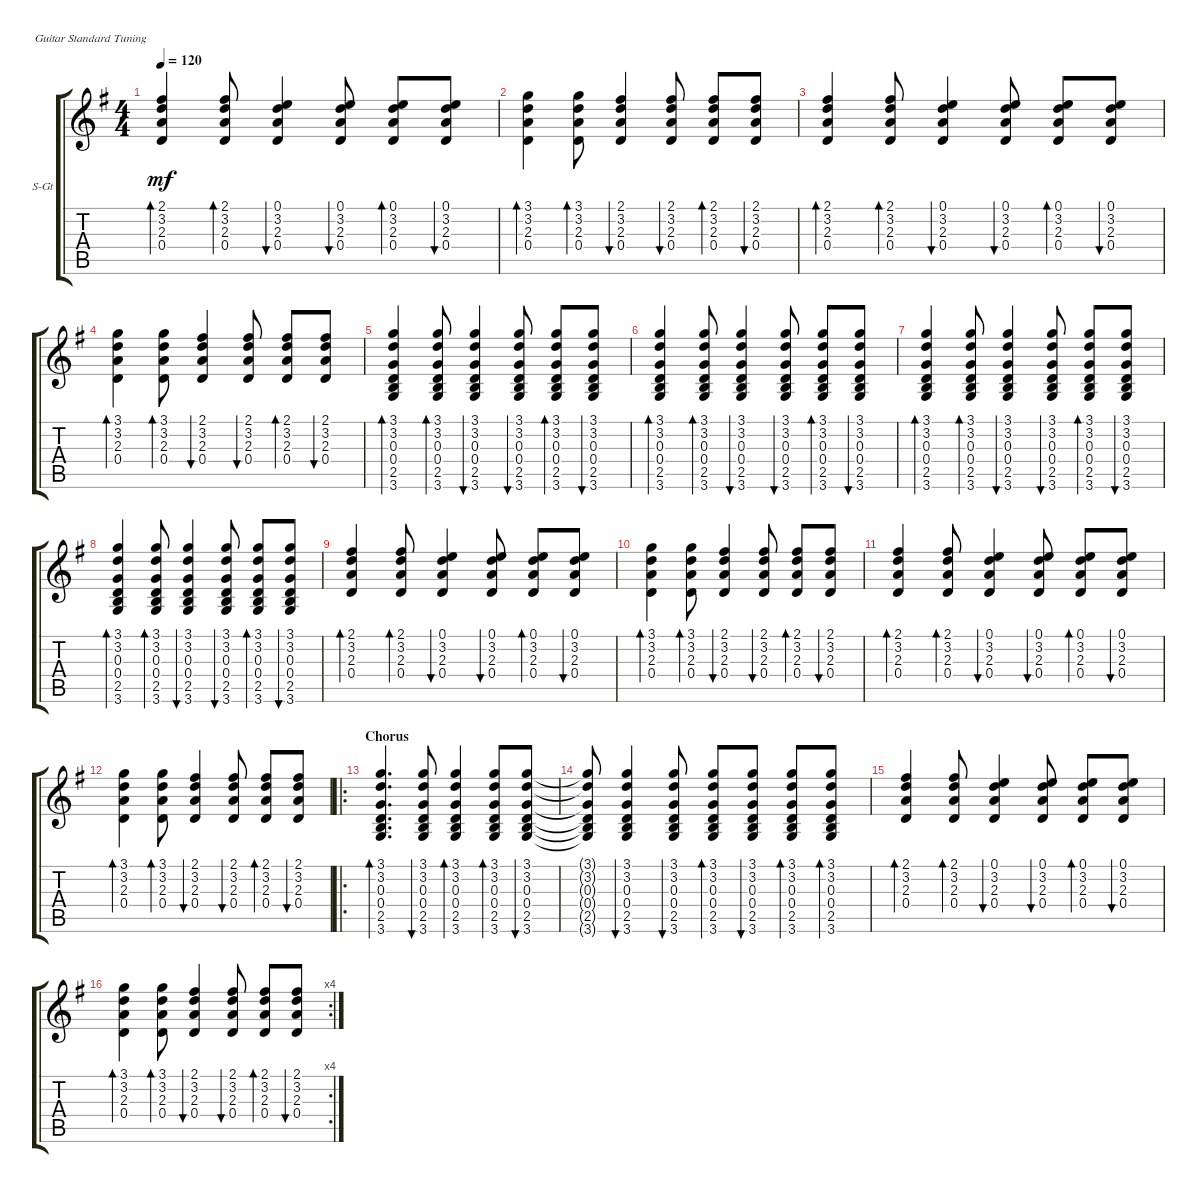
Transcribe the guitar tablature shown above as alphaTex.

\defaultSystemsLayout 4
\bracketExtendMode groupsimilarinstruments
\firstSystemTrackNameOrientation horizontal
\otherSystemsTrackNameOrientation horizontal
\track ("Steel Guitar" "S-Gt") {instrument acousticguitarsteel}
\staff {score tabs}
\tuning (E4 B3 G3 D3 A2 E2)
\ts (4 4)
\tempo 120
\clef g2
\ks g
(0.4 2.3 3.2 2.1).4{bd 30 dy mf} (0.4 2.3 3.2 2.1).8{bd 30} (0.4 2.3 3.2 0.1).4{bu 30} (0.4 2.3 3.2 0.1).8{bu 30} (0.4 2.3 3.2 0.1).8{bd 30} (0.4 2.3 3.2 0.1).8{bu 30} |
(0.4 2.3 3.2 3.1).4{bd 30} (0.4 2.3 3.2 3.1).8{bd 30} (0.4 2.3 3.2 2.1).4{bu 30} (0.4 2.3 3.2 2.1).8{bu 30} (0.4 2.3 3.2 2.1).8{bd 30} (0.4 2.3 3.2 2.1).8{bu 30} |
(0.4 2.3 3.2 2.1).4{bd 30} (0.4 2.3 3.2 2.1).8{bd 30} (0.4 2.3 3.2 0.1).4{bu 30} (0.4 2.3 3.2 0.1).8{bu 30} (0.4 2.3 3.2 0.1).8{bd 30} (0.4 2.3 3.2 0.1).8{bu 30} |
(0.4 2.3 3.2 3.1).4{bd 30} (0.4 2.3 3.2 3.1).8{bd 30} (0.4 2.3 3.2 2.1).4{bu 30} (0.4 2.3 3.2 2.1).8{bu 30} (0.4 2.3 3.2 2.1).8{bd 30} (0.4 2.3 3.2 2.1).8{bu 30} |
(0.4 0.3 3.2 3.1 3.6 2.5).4{bd 30} (0.4 0.3 3.2 3.1 3.6 2.5).8{bd 30} (0.4 0.3 3.2 3.1 3.6 2.5).4{bu 30} (0.4 0.3 3.2 3.1 3.6 2.5).8{bu 30} (0.4 0.3 3.2 3.1 3.6 2.5).8{bd 30} (0.4 0.3 3.2 3.1 3.6 2.5).8{bu 30} |
(0.4 0.3 3.2 3.1 3.6 2.5).4{bd 30} (0.4 0.3 3.2 3.1 3.6 2.5).8{bd 30} (0.4 0.3 3.2 3.1 3.6 2.5).4{bu 30} (0.4 0.3 3.2 3.1 3.6 2.5).8{bu 30} (0.4 0.3 3.2 3.1 3.6 2.5).8{bd 30} (0.4 0.3 3.2 3.1 3.6 2.5).8{bu 30} |
(0.4 0.3 3.2 3.1 3.6 2.5).4{bd 30} (0.4 0.3 3.2 3.1 3.6 2.5).8{bd 30} (0.4 0.3 3.2 3.1 3.6 2.5).4{bu 30} (0.4 0.3 3.2 3.1 3.6 2.5).8{bu 30} (0.4 0.3 3.2 3.1 3.6 2.5).8{bd 30} (0.4 0.3 3.2 3.1 3.6 2.5).8{bu 30} |
(0.4 0.3 3.2 3.1 3.6 2.5).4{bd 30} (0.4 0.3 3.2 3.1 3.6 2.5).8{bd 30} (0.4 0.3 3.2 3.1 3.6 2.5).4{bu 30} (0.4 0.3 3.2 3.1 3.6 2.5).8{bu 30} (0.4 0.3 3.2 3.1 3.6 2.5).8{bd 30} (0.4 0.3 3.2 3.1 3.6 2.5).8{bu 30} |
(0.4 2.3 3.2 2.1).4{bd 30} (0.4 2.3 3.2 2.1).8{bd 30} (0.4 2.3 3.2 0.1).4{bu 30} (0.4 2.3 3.2 0.1).8{bu 30} (0.4 2.3 3.2 0.1).8{bd 30} (0.4 2.3 3.2 0.1).8{bu 30} |
(0.4 2.3 3.2 3.1).4{bd 30} (0.4 2.3 3.2 3.1).8{bd 30} (0.4 2.3 3.2 2.1).4{bu 30} (0.4 2.3 3.2 2.1).8{bu 30} (0.4 2.3 3.2 2.1).8{bd 30} (0.4 2.3 3.2 2.1).8{bu 30} |
(0.4 2.3 3.2 2.1).4{bd 30} (0.4 2.3 3.2 2.1).8{bd 30} (0.4 2.3 3.2 0.1).4{bu 30} (0.4 2.3 3.2 0.1).8{bu 30} (0.4 2.3 3.2 0.1).8{bd 30} (0.4 2.3 3.2 0.1).8{bu 30} |
(0.4 2.3 3.2 3.1).4{bd 30} (0.4 2.3 3.2 3.1).8{bd 30} (0.4 2.3 3.2 2.1).4{bu 30} (0.4 2.3 3.2 2.1).8{bu 30} (0.4 2.3 3.2 2.1).8{bd 30} (0.4 2.3 3.2 2.1).8{bu 30} |
\ro
\section ("" "Chorus")
(0.4 0.3 3.2 3.1 3.6 2.5).4{d bd 30} (0.4 0.3 3.2 3.1 3.6 2.5).8{bu 30} (0.4 0.3 3.2 3.1 3.6 2.5).4{bd 30} (0.4 0.3 3.2 3.1 3.6 2.5).8{bd 30} (0.4 0.3 3.2 3.1 3.6 2.5).8{bu 30} |
(0.4{t} 0.3{t} 3.2{t} 3.1{t} 3.6{t} 2.5{t}).8 (0.4 0.3 3.2 3.1 3.6 2.5).4{bu 30} (0.4 0.3 3.2 3.1 3.6 2.5).8{bu 30} (0.4 0.3 3.2 3.1 3.6 2.5).8{bd 30} (0.4 0.3 3.2 3.1 3.6 2.5).8{bu 30} (0.4 0.3 3.2 3.1 3.6 2.5).8{bd 30} (0.4 0.3 3.2 3.1 3.6 2.5).8{bd 30} |
(0.4 2.3 3.2 2.1).4{bd 30} (0.4 2.3 3.2 2.1).8{bd 30} (0.4 2.3 3.2 0.1).4{bu 30} (0.4 2.3 3.2 0.1).8{bu 30} (0.4 2.3 3.2 0.1).8{bd 30} (0.4 2.3 3.2 0.1).8{bu 30} |
\rc 4
(0.4 2.3 3.2 3.1).4{bd 30} (0.4 2.3 3.2 3.1).8{bd 30} (0.4 2.3 3.2 2.1).4{bu 30} (0.4 2.3 3.2 2.1).8{bu 30} (0.4 2.3 3.2 2.1).8{bd 30} (0.4 2.3 3.2 2.1).8{bu 30}
